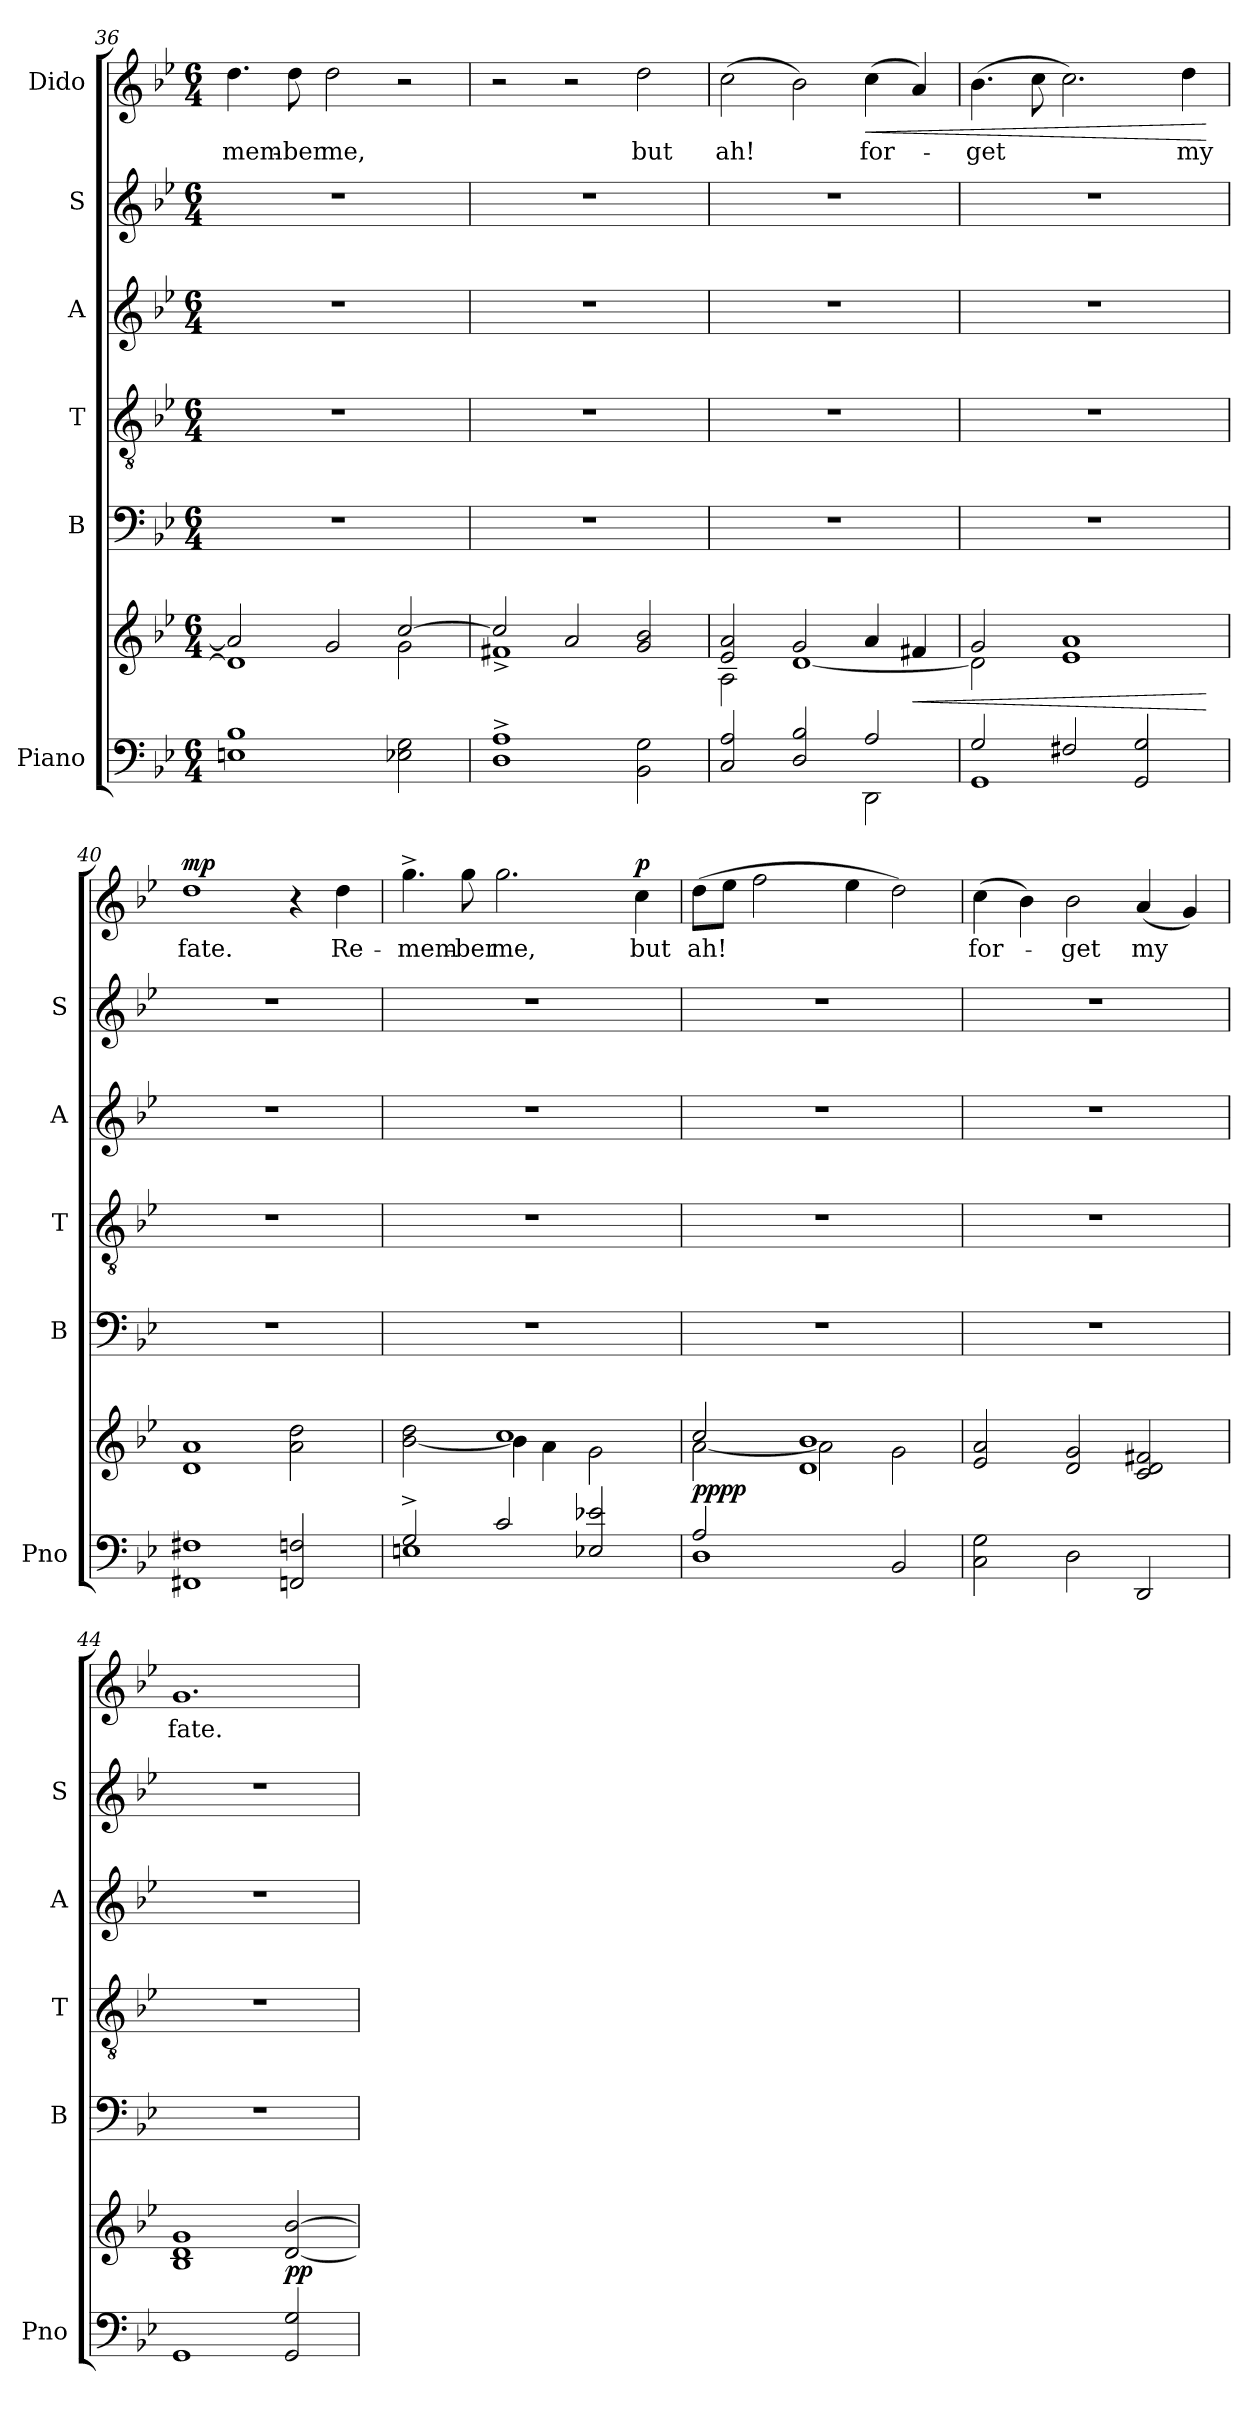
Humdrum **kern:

**kern	**kern	**dynam	**kern	**kern	**kern	**kern	**kern	**text	**dynam
*part6	*part6	*part6	*part5	*part4	*part3	*part2	*part1	*part1	*part1
*staff7	*staff6	*staff6/7	*staff5	*staff4	*staff3	*staff2	*staff1	*staff1	*staff1
*I"Piano	*	*	*I"B	*I"T	*I"A	*I"S	*I"Dido	*	*
*I'Pno	*	*	*I'B	*I'T	*I'A	*I'S	*	*	*
*clefF4	*clefG2	*	*clefF4	*clefGv2	*clefG2	*clefG2	*clefG2	*	*
*k[b-e-]	*k[b-e-]	*	*k[b-e-]	*k[b-e-]	*k[b-e-]	*k[b-e-]	*k[b-e-]	*	*
*M6/4	*M6/4	*	*M6/4	*M6/4	*M6/4	*M6/4	*M6/4	*	*
=36	=36	=36	=36	=36	=36	=36	=36	=36	=36
*	*^	*	*	*	*	*	*	*	*
!	!	!	!	!	!	!	!	!	!LO:LY:b	!
1En 1B-	2a/]	1d]	.	1.r	1.r	1.r	1.r	4.dd\	-mem-	.
!	!	!	!	!	!	!	!	!	!LO:LY:b	!
.	.	.	.	.	.	.	.	8dd\	-ber	.
!	!	!	!	!	!	!	!	!	!LO:LY:b	!
.	2g/	.	.	.	.	.	.	2dd\	me,	.
2E-X\ 2G\	[2cc/	2g\	.	.	.	.	.	2r	.	.
=37	=37	=37	=37	=37	=37	=37	=37	=37	=37	=37
1D^ 1A^	2cc/]	1f#X^	.	1.r	1.r	1.r	1.r	2r	.	.
.	2a/	.	.	.	.	.	.	2r	.	.
!	!	!	!	!	!	!	!	!	!LO:LY:b	!
2BB-\ 2G\	2g/ 2b-/	2ryy	.	.	.	.	.	2dd\	but	.
=38	=38	=38	=38	=38	=38	=38	=38	=38	=38	=38
*^	*	*	*	*	*	*	*	*	*	*
!	!	!	!	!	!	!	!	!	!	!LO:LY:b	!
2C/ 2A/	1ryy	2e-/ 2a/	2A\	.	1.r	1.r	1.r	1.r	(>2cc\	ah!	.
2D/ 2B-/	.	2g/	[1d	.	.	.	.	.	2b-\)	.	.
!	!	!	!	!	!	!	!	!	!	!LO:LY:b	!LO:HP:b
2A/	2DD\	4a/	.	.	.	.	.	.	(>4cc\	for-	<
!	!	!	!	!LO:HP:b	!	!	!	!	!	!	!
.	.	4f#X/	.	<	.	.	.	.	4a/)	.	.
!!LO:LB:g=z
=39	=39	=39	=39	=39	=39	=39	=39	=39	=39	=39	=39
!	!	!	!	!	!	!	!	!	!	!LO:LY:b	!
2G/	1GG	2g/	2d\]	.	1.r	1.r	1.r	1.r	(>4.b-\	-get	.
.	.	.	.	.	.	.	.	.	8cc\	.	.
2F#X/	.	1a	1e-	.	.	.	.	.	2.cc\)	.	.
2GG/ 2G/	2ryy	.	.	.	.	.	.	.	.	.	.
!	!	!	!	!	!	!	!	!	!	!LO:LY:b	!
.	.	.	.	.	.	.	.	.	4dd\	my	.
*v	*v	*	*	*	*	*	*	*	*	*	*
*	*v	*v	*	*	*	*	*	*	*	*
.	.	[	.	.	.	.	.	.	[
=40	=40	=40	=40	=40	=40	=40	=40	=40	=40
!	!	!LO:DY:a=2	!	!	!	!	!	!LO:LY:b	!
!	!	!LO:DY:n=1:a	!	!	!	!	!	!	!LO:DY:a
1FF#X 1F#X	1d 1a	mp mp	1.r	1.r	1.r	1.r	1dd	fate.	mp
2FFn/ 2Fn/	2a\ 2dd\	.	.	.	.	.	4r	.	.
!	!	!	!	!	!	!	!	!LO:LY:b	!
.	.	.	.	.	.	.	4dd\	Re-	.
=41	=41	=41	=41	=41	=41	=41	=41	=41	=41
*^	*^	*	*	*	*	*	*	*	*
!	!	!	!	!	!	!	!	!	!	!LO:LY:b	!
2G^/	1En	[2b-\ 2dd\	2ryy	.	1.r	1.r	1.r	1.r	4.gg^\	-mem-	.
!	!	!	!	!	!	!	!	!	!	!LO:LY:b	!
.	.	.	.	.	.	.	.	.	8gg\	-ber	.
!	!	!	!	!	!	!	!	!	!	!LO:LY:b	!
2c/	.	1cc	4b-\]	.	.	.	.	.	2.gg\	me,	.
.	.	.	4a\	.	.	.	.	.	.	.	.
2E-X/ 2e-X/	2ryy	.	2g\	.	.	.	.	.	.	.	.
!	!	!	!	!	!	!	!	!	!	!LO:LY:b	!LO:DY:a
.	.	.	.	.	.	.	.	.	4cc\	but	p
=42	=42	=42	=42	=42	=42	=42	=42	=42	=42	=42	=42
!	!	!	!	!LO:DY:a=2	!	!	!	!	!	!LO:LY:b	!
!	!	!	!	!LO:DY:n=1:a	!	!	!	!	!	!	!
1D	2A/	2cc/	[2a\	pp pp	1.r	1.r	1.r	1.r	(>8dd\L	ah!	.
.	.	.	.	.	.	.	.	.	8ee-\J	.	.
.	.	.	.	.	.	.	.	.	2ff\	.	.
.	1ryy	1d 1b-	2a\]	.	.	.	.	.	.	.	.
.	.	.	.	.	.	.	.	.	4ee-\	.	.
2BB-/	.	.	2g\	.	.	.	.	.	2dd\)	.	.
*v	*v	*	*	*	*	*	*	*	*	*	*
=43	=43	=43	=43	=43	=43	=43	=43	=43	=43	=43
!	!	!	!	!	!	!	!	!	!LO:LY:b	!
*	*v	*v	*	*	*	*	*	*	*	*
2C\ 2G\	2e-/ 2a/	.	1.r	1.r	1.r	1.r	(>4cc\	for-	.
.	.	.	.	.	.	.	4b-\)	.	.
!	!	!	!	!	!	!	!	!LO:LY:b	!
2D\	2d/ 2g/	.	.	.	.	.	2b-\	-get	.
!	!	!	!	!	!	!	!	!LO:LY:b	!
2DD/	2c/ 2d/ 2f#X/	.	.	.	.	.	(<4a/	my	.
.	.	.	.	.	.	.	4g/)	.	.
=44	=44	=44	=44	=44	=44	=44	=44	=44	=44
!	!	!	!	!	!	!	!	!LO:LY:b	!
1GG	1B- 1d 1g	.	1.r	1.r	1.r	1.r	1.g	fate.	.
!	!	!LO:DY:a=2	!	!	!	!	!	!	!
!	!	!LO:DY:n=1:a	!	!	!	!	!	!	!
2GG/ 2G/	[2d/ [2b-/	p p	.	.	.	.	.	.	.
=	=	=	=	=	=	=	=	=	=
*-	*-	*-	*-	*-	*-	*-	*-	*-	*-
